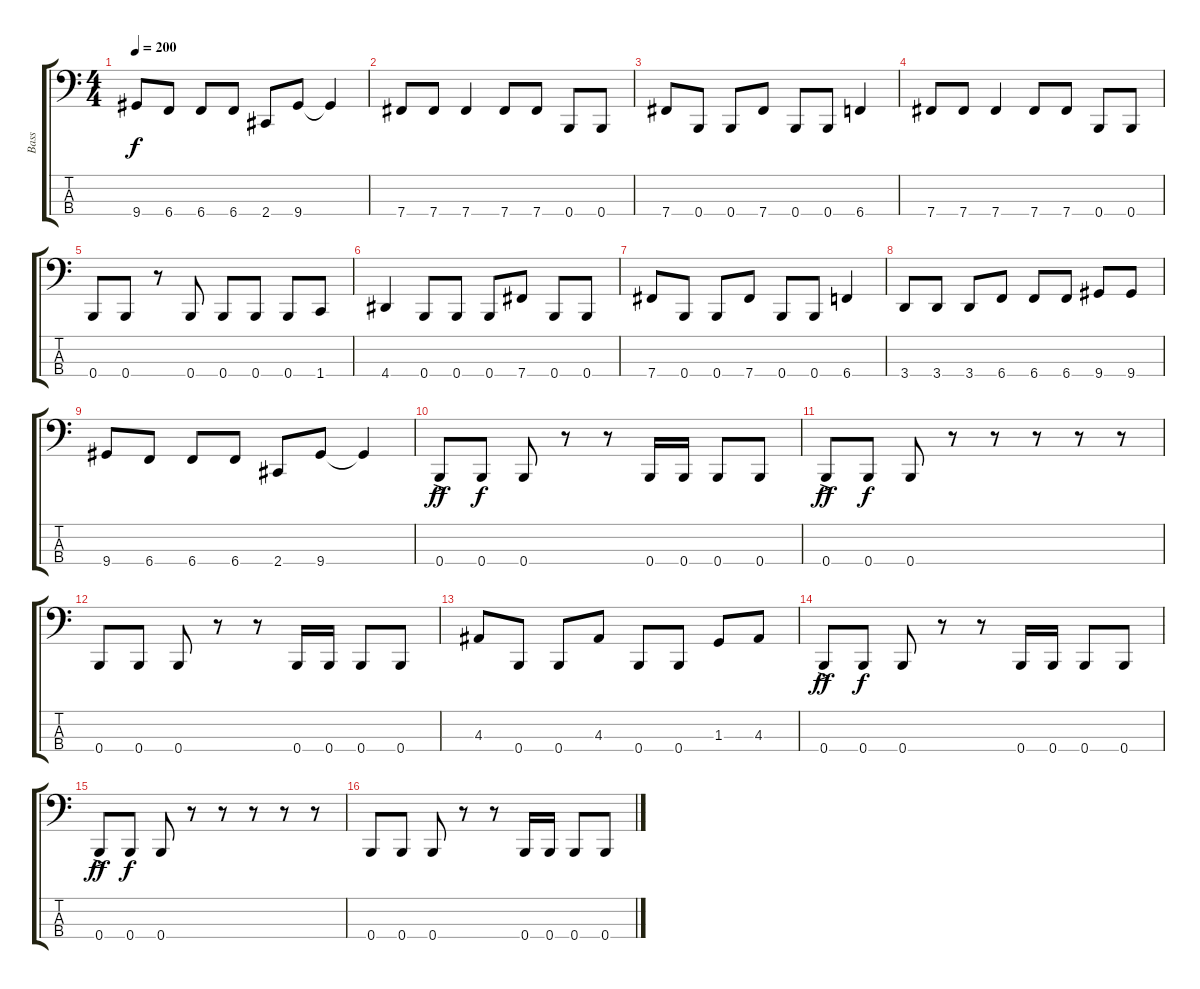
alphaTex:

\track ("Bass" "Bass") {instrument electricbasspick}
\staff {score tabs}
\tuning (E2 B1 Gb1 B0) {hide}
\ts (4 4)
\tempo 200
\clef f4
\ks c
9.4.8{dy f} 6.4.8 6.4.8 6.4.8 2.4.8 9.4.8 9.4{t}.4 |
7.4.8 7.4.8 7.4.4 7.4.8 7.4.8 0.4.8 0.4.8 |
7.4.8 0.4.8 0.4.8 7.4.8 0.4.8 0.4.8 6.4.4 |
7.4.8 7.4.8 7.4.4 7.4.8 7.4.8 0.4.8 0.4.8 |
0.4.8 0.4.8 r.8 0.4.8 0.4.8 0.4.8 0.4.8 1.4.8 |
4.4.4 0.4.8 0.4.8 0.4.8 7.4.8 0.4.8 0.4.8 |
7.4.8 0.4.8 0.4.8 7.4.8 0.4.8 0.4.8 6.4.4 |
3.4.8 3.4.8 3.4.8 6.4.8 6.4.8 6.4.8 9.4.8 9.4.8 |
9.4.8 6.4.8 6.4.8 6.4.8 2.4.8 9.4.8 9.4{t}.4 |
0.4{ac}.8{dy ff} 0.4.8{dy f} 0.4.8 r.8 r.8 0.4.16 0.4.16 0.4.8 0.4.8 |
0.4{ac}.8{dy ff} 0.4.8{dy f} 0.4.8 r.8 r.8 r.8 r.8 r.8 |
0.4.8 0.4.8 0.4.8 r.8 r.8 0.4.16 0.4.16 0.4.8 0.4.8 |
4.3.8 0.4.8 0.4.8 4.3.8 0.4.8 0.4.8 1.3.8 4.3.8 |
0.4{ac}.8{dy ff} 0.4.8{dy f} 0.4.8 r.8 r.8 0.4.16 0.4.16 0.4.8 0.4.8 |
0.4{ac}.8{dy ff} 0.4.8{dy f} 0.4.8 r.8 r.8 r.8 r.8 r.8 |
0.4.8 0.4.8 0.4.8 r.8 r.8 0.4.16 0.4.16 0.4.8 0.4.8
